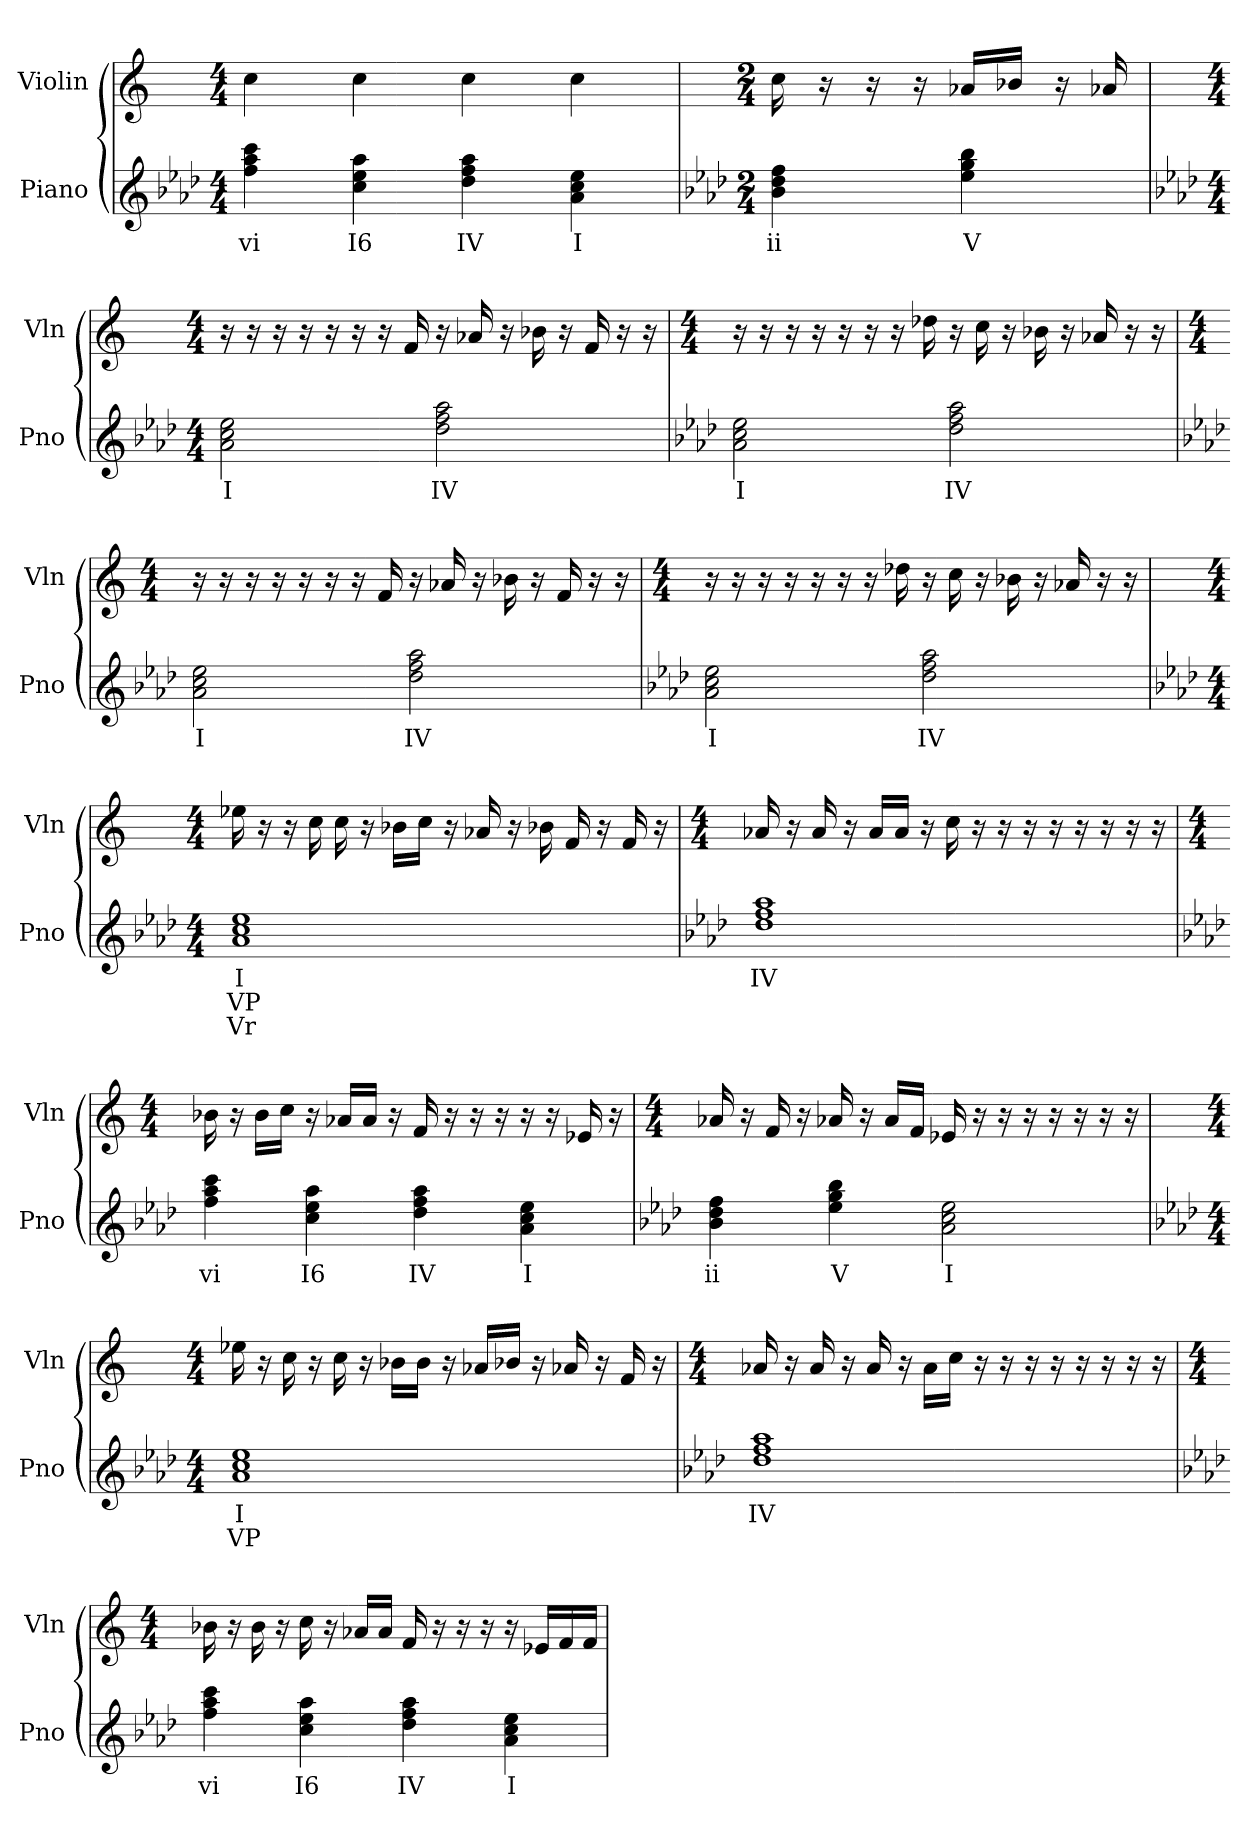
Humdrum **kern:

**kern	**text	**text	**text	**kern
*part2	*part2	*part2	*part2	*part1
*staff2	*staff2	*staff2	*staff2	*staff1
*I"Piano	*	*	*	*I"Violin
*I'Pno	*	*	*	*I'Vln
*k[b-e-a-d-]	*	*	*	*
*A-:	*	*	*	*
*M4/4	*	*	*	*M4/4
=	=	=	=	=
4ff 4aa- 4ccc	vi	.	.	4cc
4cc 4ee- 4aa-	I6	.	.	4cc
4dd- 4ff 4aa-	IV	.	.	4cc
4a- 4cc 4ee-	I	.	.	4cc
=	=	=	=	=
*k[b-e-a-d-]	*	*	*	*
*A-:	*	*	*	*
*M2/4	*	*	*	*M2/4
4b- 4dd- 4ff	ii	.	.	16cc
.	.	.	.	16r
.	.	.	.	16r
.	.	.	.	16r
4ee- 4gg 4bb-	V	.	.	16a-XLL
.	.	.	.	16b-XJJ
.	.	.	.	16r
.	.	.	.	16a-X
=	=	=	=	=
*k[b-e-a-d-]	*	*	*	*
*A-:	*	*	*	*
*M4/4	*	*	*	*M4/4
2a- 2cc 2ee-	I	.	.	16r
.	.	.	.	16r
.	.	.	.	16r
.	.	.	.	16r
.	.	.	.	16r
.	.	.	.	16r
.	.	.	.	16r
.	.	.	.	16f
2dd- 2ff 2aa-	IV	.	.	16r
.	.	.	.	16a-X
.	.	.	.	16r
.	.	.	.	16b-X
.	.	.	.	16r
.	.	.	.	16f
.	.	.	.	16r
.	.	.	.	16r
=	=	=	=	=
*k[b-e-a-d-]	*	*	*	*
*A-:	*	*	*	*
*	*	*	*	*M4/4
2a- 2cc 2ee-	I	.	.	16r
.	.	.	.	16r
.	.	.	.	16r
.	.	.	.	16r
.	.	.	.	16r
.	.	.	.	16r
.	.	.	.	16r
.	.	.	.	16dd-X
2dd- 2ff 2aa-	IV	.	.	16r
.	.	.	.	16cc
.	.	.	.	16r
.	.	.	.	16b-X
.	.	.	.	16r
.	.	.	.	16a-X
.	.	.	.	16r
.	.	.	.	16r
=	=	=	=	=
*k[b-e-a-d-]	*	*	*	*
*A-:	*	*	*	*
*	*	*	*	*M4/4
2a- 2cc 2ee-	I	.	.	16r
.	.	.	.	16r
.	.	.	.	16r
.	.	.	.	16r
.	.	.	.	16r
.	.	.	.	16r
.	.	.	.	16r
.	.	.	.	16f
2dd- 2ff 2aa-	IV	.	.	16r
.	.	.	.	16a-X
.	.	.	.	16r
.	.	.	.	16b-X
.	.	.	.	16r
.	.	.	.	16f
.	.	.	.	16r
.	.	.	.	16r
=	=	=	=	=
*k[b-e-a-d-]	*	*	*	*
*A-:	*	*	*	*
*	*	*	*	*M4/4
2a- 2cc 2ee-	I	.	.	16r
.	.	.	.	16r
.	.	.	.	16r
.	.	.	.	16r
.	.	.	.	16r
.	.	.	.	16r
.	.	.	.	16r
.	.	.	.	16dd-X
2dd- 2ff 2aa-	IV	.	.	16r
.	.	.	.	16cc
.	.	.	.	16r
.	.	.	.	16b-X
.	.	.	.	16r
.	.	.	.	16a-X
.	.	.	.	16r
.	.	.	.	16r
=	=	=	=	=
*k[b-e-a-d-]	*	*	*	*
*A-:	*	*	*	*
*M4/4	*	*	*	*M4/4
1a- 1cc 1ee-	I	VP	Vr	16ee-X
.	.	.	.	16r
.	.	.	.	16r
.	.	.	.	16cc
.	.	.	.	16cc
.	.	.	.	16r
.	.	.	.	16b-XLL
.	.	.	.	16ccJJ
.	.	.	.	16r
.	.	.	.	16a-X
.	.	.	.	16r
.	.	.	.	16b-X
.	.	.	.	16f
.	.	.	.	16r
.	.	.	.	16f
.	.	.	.	16r
=	=	=	=	=
*k[b-e-a-d-]	*	*	*	*
*A-:	*	*	*	*
*	*	*	*	*M4/4
1dd- 1ff 1aa-	IV	.	.	16a-X
.	.	.	.	16r
.	.	.	.	16a-
.	.	.	.	16r
.	.	.	.	16a-LL
.	.	.	.	16a-JJ
.	.	.	.	16r
.	.	.	.	16cc
.	.	.	.	16r
.	.	.	.	16r
.	.	.	.	16r
.	.	.	.	16r
.	.	.	.	16r
.	.	.	.	16r
.	.	.	.	16r
.	.	.	.	16r
=	=	=	=	=
*k[b-e-a-d-]	*	*	*	*
*A-:	*	*	*	*
*	*	*	*	*M4/4
4ff 4aa- 4ccc	vi	.	.	16b-X
.	.	.	.	16r
.	.	.	.	16b-LL
.	.	.	.	16ccJJ
4cc 4ee- 4aa-	I6	.	.	16r
.	.	.	.	16a-XLL
.	.	.	.	16a-JJ
.	.	.	.	16r
4dd- 4ff 4aa-	IV	.	.	16f
.	.	.	.	16r
.	.	.	.	16r
.	.	.	.	16r
4a- 4cc 4ee-	I	.	.	16r
.	.	.	.	16r
.	.	.	.	16e-X
.	.	.	.	16r
=	=	=	=	=
*k[b-e-a-d-]	*	*	*	*
*A-:	*	*	*	*
*	*	*	*	*M4/4
4b- 4dd- 4ff	ii	.	.	16a-X
.	.	.	.	16r
.	.	.	.	16f
.	.	.	.	16r
4ee- 4gg 4bb-	V	.	.	16a-X
.	.	.	.	16r
.	.	.	.	16a-LL
.	.	.	.	16fJJ
2a- 2cc 2ee-	I	.	.	16e-X
.	.	.	.	16r
.	.	.	.	16r
.	.	.	.	16r
.	.	.	.	16r
.	.	.	.	16r
.	.	.	.	16r
.	.	.	.	16r
=	=	=	=	=
*k[b-e-a-d-]	*	*	*	*
*A-:	*	*	*	*
*M4/4	*	*	*	*M4/4
1a- 1cc 1ee-	I	VP	.	16ee-X
.	.	.	.	16r
.	.	.	.	16cc
.	.	.	.	16r
.	.	.	.	16cc
.	.	.	.	16r
.	.	.	.	16b-XLL
.	.	.	.	16b-JJ
.	.	.	.	16r
.	.	.	.	16a-XLL
.	.	.	.	16b-XJJ
.	.	.	.	16r
.	.	.	.	16a-X
.	.	.	.	16r
.	.	.	.	16f
.	.	.	.	16r
=	=	=	=	=
*k[b-e-a-d-]	*	*	*	*
*A-:	*	*	*	*
*	*	*	*	*M4/4
1dd- 1ff 1aa-	IV	.	.	16a-X
.	.	.	.	16r
.	.	.	.	16a-
.	.	.	.	16r
.	.	.	.	16a-
.	.	.	.	16r
.	.	.	.	16a-LL
.	.	.	.	16ccJJ
.	.	.	.	16r
.	.	.	.	16r
.	.	.	.	16r
.	.	.	.	16r
.	.	.	.	16r
.	.	.	.	16r
.	.	.	.	16r
.	.	.	.	16r
=	=	=	=	=
*k[b-e-a-d-]	*	*	*	*
*A-:	*	*	*	*
*	*	*	*	*M4/4
4ff 4aa- 4ccc	vi	.	.	16b-X
.	.	.	.	16r
.	.	.	.	16b-
.	.	.	.	16r
4cc 4ee- 4aa-	I6	.	.	16cc
.	.	.	.	16r
.	.	.	.	16a-XLL
.	.	.	.	16a-JJ
4dd- 4ff 4aa-	IV	.	.	16f
.	.	.	.	16r
.	.	.	.	16r
.	.	.	.	16r
4a- 4cc 4ee-	I	.	.	16r
.	.	.	.	16e-XLL
.	.	.	.	16f
.	.	.	.	16fJJ
=	=	=	=	=
*-	*-	*-	*-	*-
